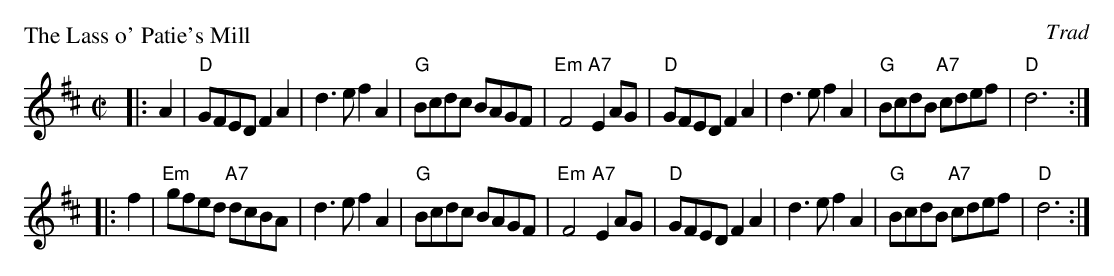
X:1
P: The Lass o' Patie's Mill
O: Trad
M: C|
L: 1/8
K: D
|: A2 | "D"GFED F2A2 | d3e f2A2 | "G"Bcdc BAGF | "Em"F4 "A7"E2AG \
      | "D"GFED F2A2 | d3e f2A2 | "G"BcdB "A7"cdef | "D"d6 :|
|: f2 | "Em"gfed "A7"dcBA | d3e f2A2 | "G"Bcdc BAGF | "Em"F4 "A7"E2AG \
      | "D"GFED F2A2 | d3e f2A2 | "G"BcdB "A7"cdef | "D"d6 :|
